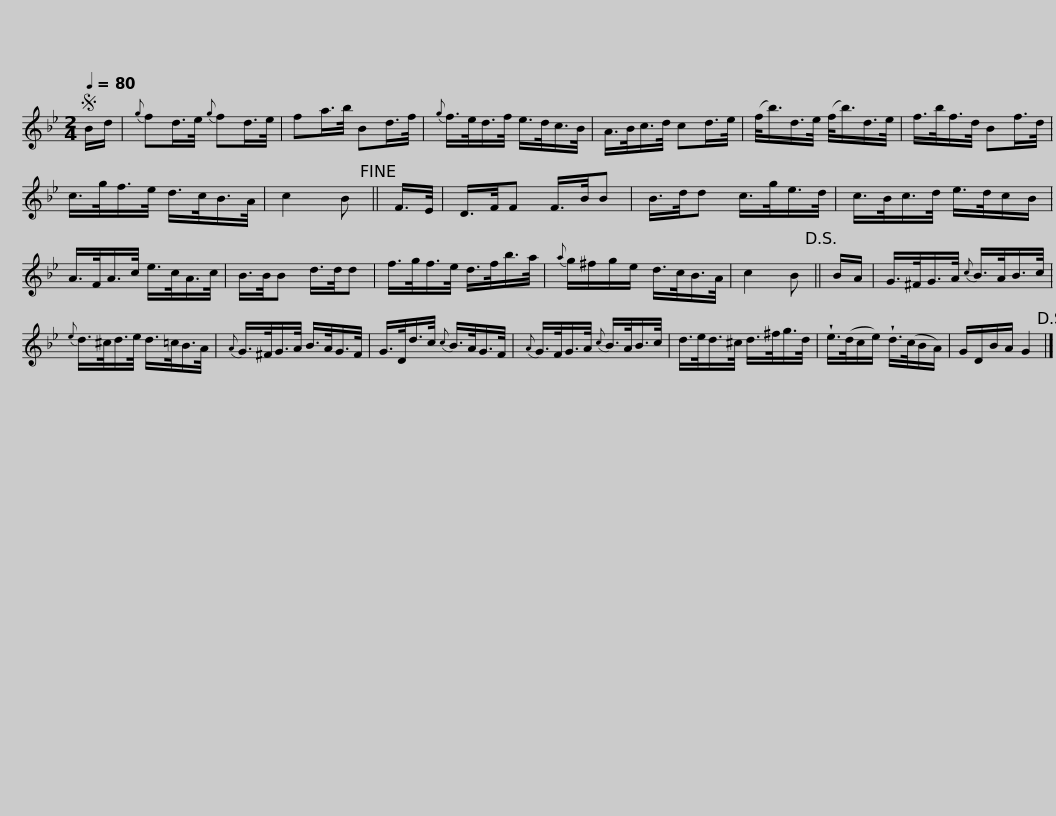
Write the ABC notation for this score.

X:1
L:1/8
Q:1/4=80
M:2/4
I:linebreak $
K:Bb
V:1 treble
V:1
S B/d/ |{g} fd/>e/{g} fd/>e/ | fa/>b/ Bd/>f/ |{g} f/>e/d/>f/ e/>d/c/>B/ | A/>B/c/>d/ cd/>e/ | %5
 (f/<b/)d/>e/ (f/<b/)d/>e/ |$ f/>b/f/>d/ Bf/>d/ | c/>g/f/>e/ d/>c/B/>A/ | c2 B!fine! || F/>E/ | %10
 D/>F/F F/>B/B | B/>d/d c/>g/e/>d/ | c/>B/c/>d/ e/>d/c/B/ |$ A/>F/A/>c/ e/>c/A/>c/ | B/>B/B d/>d/d | %15
 f/>g/f/>e/ d/>f/b/>a/ |{a} g/^f/g/e/ d/>c/B/>A/ | c2 B!D.S.! || B/A/ |$ G/>^F/G/>A/{c} B/>A/B/>c/ | %20
{e} d/>^c/d/>e/ d/>=c/B/>A/ |{A} G/>^F/G/>A/ B/>A/G/>F/ | G/>D/d/>c/{c} B/>A/G/>F/ |${A} G/>F/G/>A/{c} B/>A/B/>c/ | d/>e/d/>^c/ d/>^f/g/>d/ | %25
 !wedge!e/>(d/c/e/) !wedge!d/>(c/B/A/) | G/D/B/A/ G2!D.S.! |] %27
